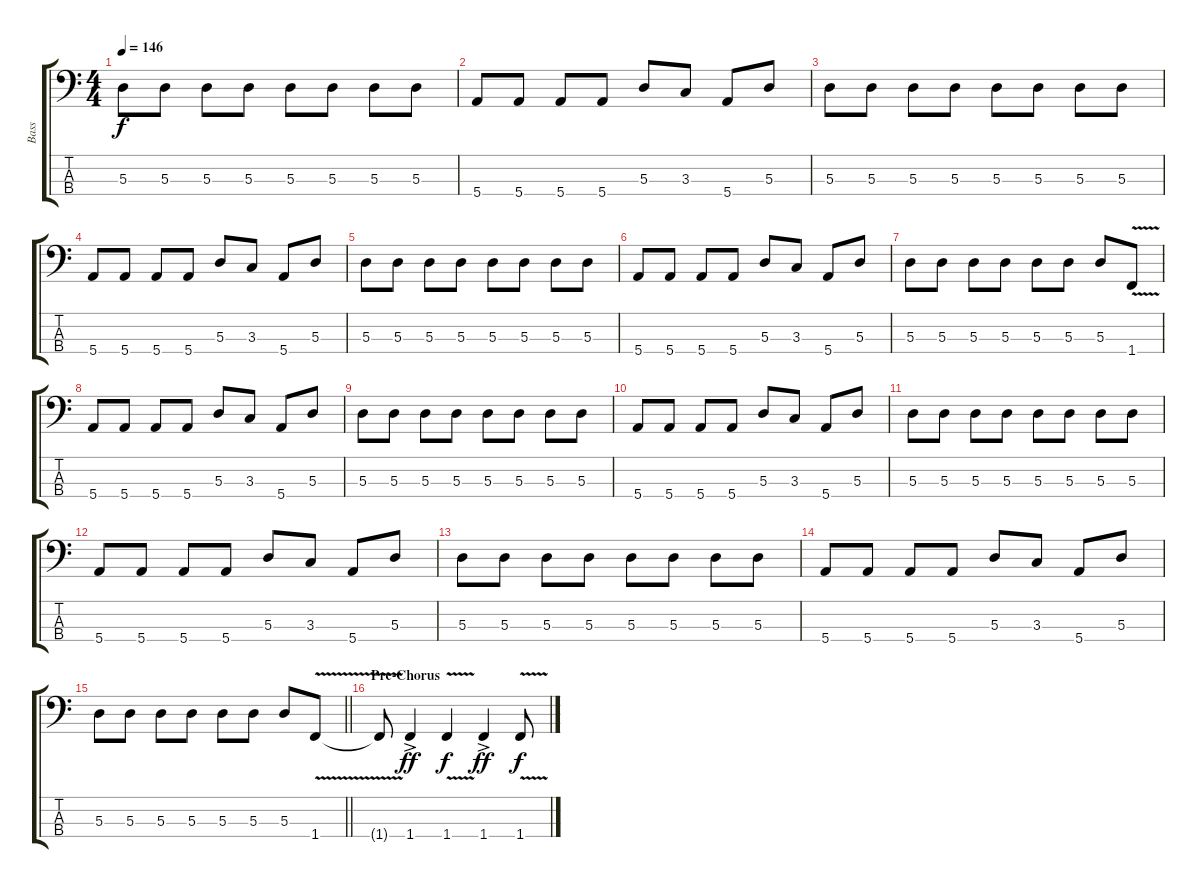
\track ("Bass" "Bass") {instrument electricbassfinger}
\staff {score tabs}
\tuning (G2 D2 A1 E1) {hide}
\ts (4 4)
\tempo 146
\clef f4
\ks c
5.3.8{dy f} 5.3.8 5.3.8 5.3.8 5.3.8 5.3.8 5.3.8 5.3.8 |
5.4.8 5.4.8 5.4.8 5.4.8 5.3.8 3.3.8 5.4.8 5.3.8 |
5.3.8 5.3.8 5.3.8 5.3.8 5.3.8 5.3.8 5.3.8 5.3.8 |
5.4.8 5.4.8 5.4.8 5.4.8 5.3.8 3.3.8 5.4.8 5.3.8 |
5.3.8 5.3.8 5.3.8 5.3.8 5.3.8 5.3.8 5.3.8 5.3.8 |
5.4.8 5.4.8 5.4.8 5.4.8 5.3.8 3.3.8 5.4.8 5.3.8 |
5.3.8 5.3.8 5.3.8 5.3.8 5.3.8 5.3.8 5.3.8 1.4{v}.8 |
5.4.8 5.4.8 5.4.8 5.4.8 5.3.8 3.3.8 5.4.8 5.3.8 |
5.3.8 5.3.8 5.3.8 5.3.8 5.3.8 5.3.8 5.3.8 5.3.8 |
5.4.8 5.4.8 5.4.8 5.4.8 5.3.8 3.3.8 5.4.8 5.3.8 |
5.3.8 5.3.8 5.3.8 5.3.8 5.3.8 5.3.8 5.3.8 5.3.8 |
5.4.8 5.4.8 5.4.8 5.4.8 5.3.8 3.3.8 5.4.8 5.3.8 |
5.3.8 5.3.8 5.3.8 5.3.8 5.3.8 5.3.8 5.3.8 5.3.8 |
5.4.8 5.4.8 5.4.8 5.4.8 5.3.8 3.3.8 5.4.8 5.3.8 |
\barLineRight lightlight
5.3.8 5.3.8 5.3.8 5.3.8 5.3.8 5.3.8 5.3.8 1.4{v}.8 |
\section ("" "Pre-Chorus")
1.4{t}.8 1.4{ac}.4{dy ff} 1.4{v}.4{dy f} 1.4{ac}.4{dy ff} 1.4{v}.8{dy f}
